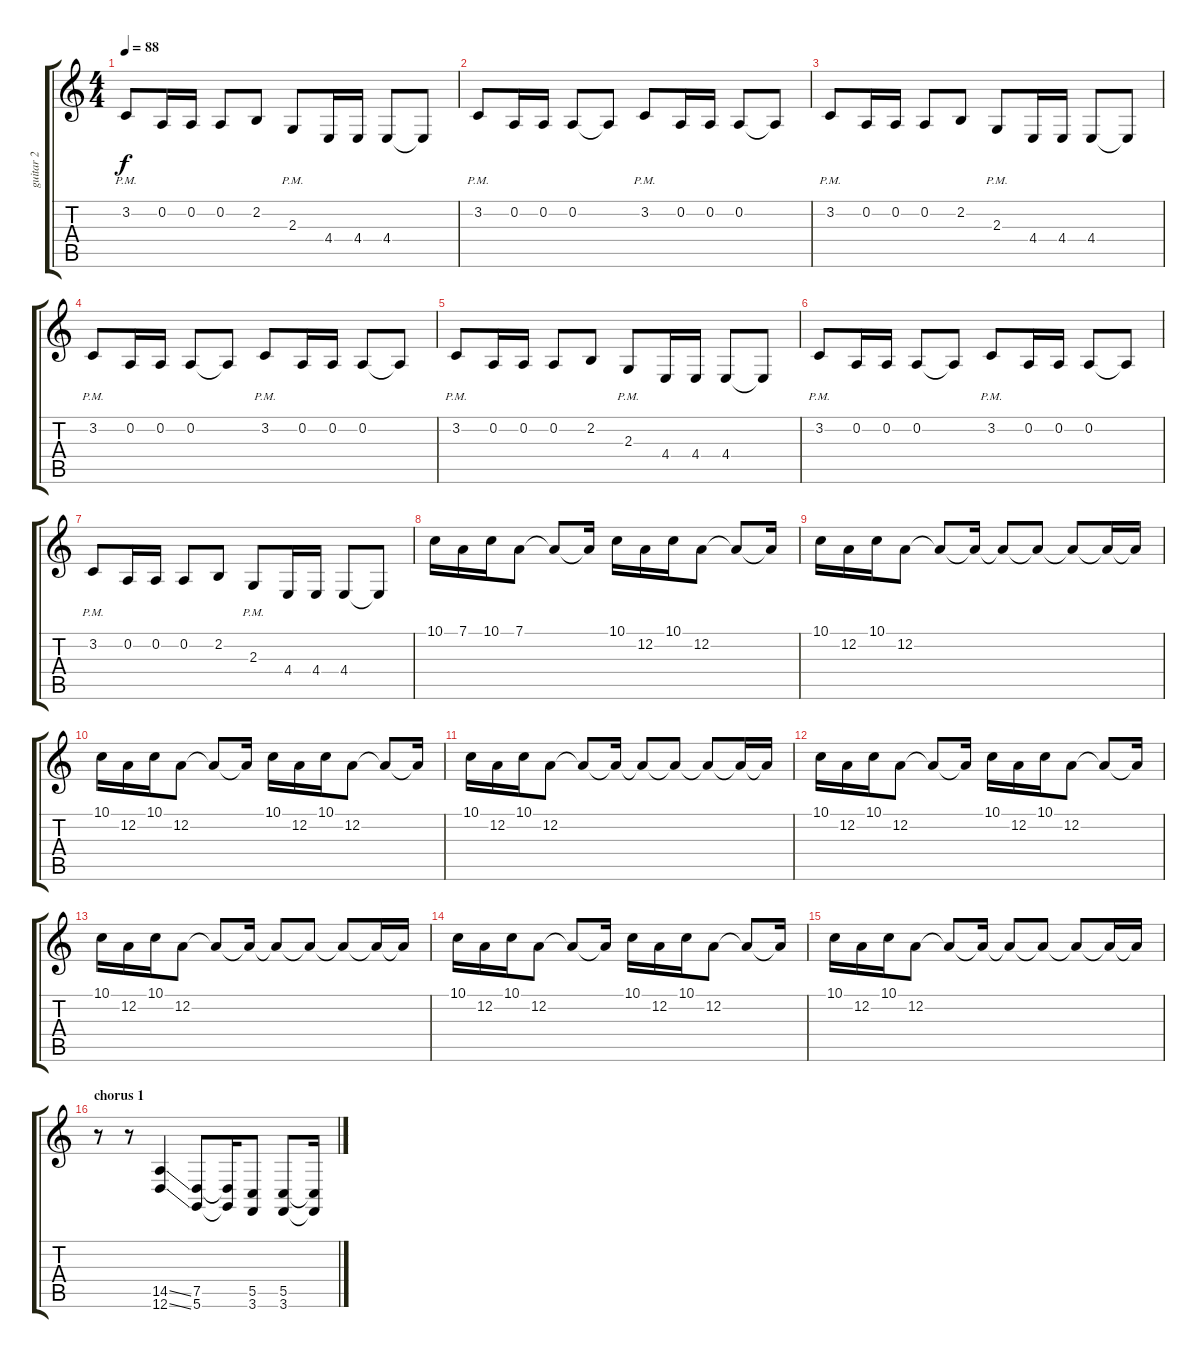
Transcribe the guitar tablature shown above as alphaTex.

\track ("guitar 2 " "guitar 2 ") {instrument harpsichord}
\staff {score tabs}
\tuning (D4 A3 F3 C3 G2 D2) {hide}
\ts (4 4)
\tempo 88
\clef g2
\ks c
3.2{pm}.8{dy f} 0.2.16 0.2.16 0.2.8 2.2.8 2.3{pm}.8 4.4.16 4.4.16 4.4.8 4.4{t}.8 |
3.2{pm}.8 0.2.16 0.2.16 0.2.8 0.2{t}.8 3.2{pm}.8 0.2.16 0.2.16 0.2.8 0.2{t}.8 |
3.2{pm}.8 0.2.16 0.2.16 0.2.8 2.2.8 2.3{pm}.8 4.4.16 4.4.16 4.4.8 4.4{t}.8 |
3.2{pm}.8 0.2.16 0.2.16 0.2.8 0.2{t}.8 3.2{pm}.8 0.2.16 0.2.16 0.2.8 0.2{t}.8 |
3.2{pm}.8 0.2.16 0.2.16 0.2.8 2.2.8 2.3{pm}.8 4.4.16 4.4.16 4.4.8 4.4{t}.8 |
3.2{pm}.8 0.2.16 0.2.16 0.2.8 0.2{t}.8 3.2{pm}.8 0.2.16 0.2.16 0.2.8 0.2{t}.8 |
3.2{pm}.8 0.2.16 0.2.16 0.2.8 2.2.8 2.3{pm}.8 4.4.16 4.4.16 4.4.8 4.4{t}.8 |
10.1.16 7.1.16 10.1.16 7.1.8 7.1{t}.8 7.1{t}.16 10.1.16 12.2.16 10.1.16 12.2.8 12.2{t}.8 12.2{t}.16 |
10.1.16 12.2.16 10.1.16 12.2.8 12.2{t}.8 12.2{t}.16 12.2{t}.8 12.2{t}.8 12.2{t}.8 12.2{t}.16 12.2{t}.16 |
10.1.16 12.2.16 10.1.16 12.2.8 12.2{t}.8 12.2{t}.16 10.1.16 12.2.16 10.1.16 12.2.8 12.2{t}.8 12.2{t}.16 |
10.1.16 12.2.16 10.1.16 12.2.8 12.2{t}.8 12.2{t}.16 12.2{t}.8 12.2{t}.8 12.2{t}.8 12.2{t}.16 12.2{t}.16 |
10.1.16 12.2.16 10.1.16 12.2.8 12.2{t}.8 12.2{t}.16 10.1.16 12.2.16 10.1.16 12.2.8 12.2{t}.8 12.2{t}.16 |
10.1.16 12.2.16 10.1.16 12.2.8 12.2{t}.8 12.2{t}.16 12.2{t}.8 12.2{t}.8 12.2{t}.8 12.2{t}.16 12.2{t}.16 |
10.1.16 12.2.16 10.1.16 12.2.8 12.2{t}.8 12.2{t}.16 10.1.16 12.2.16 10.1.16 12.2.8 12.2{t}.8 12.2{t}.16 |
10.1.16 12.2.16 10.1.16 12.2.8 12.2{t}.8 12.2{t}.16 12.2{t}.8 12.2{t}.8 12.2{t}.8 12.2{t}.16 12.2{t}.16 |
\section ("" "chorus 1")
r.8{volume 12 instrument overdrivenguitar} r.8 (14.5{ss} 12.6{ss}).4 (7.5 5.6).8 (7.5{t} 5.6{t}).16 (5.5 3.6).8 (5.5 3.6).8 (5.5{t} 3.6{t}).16
